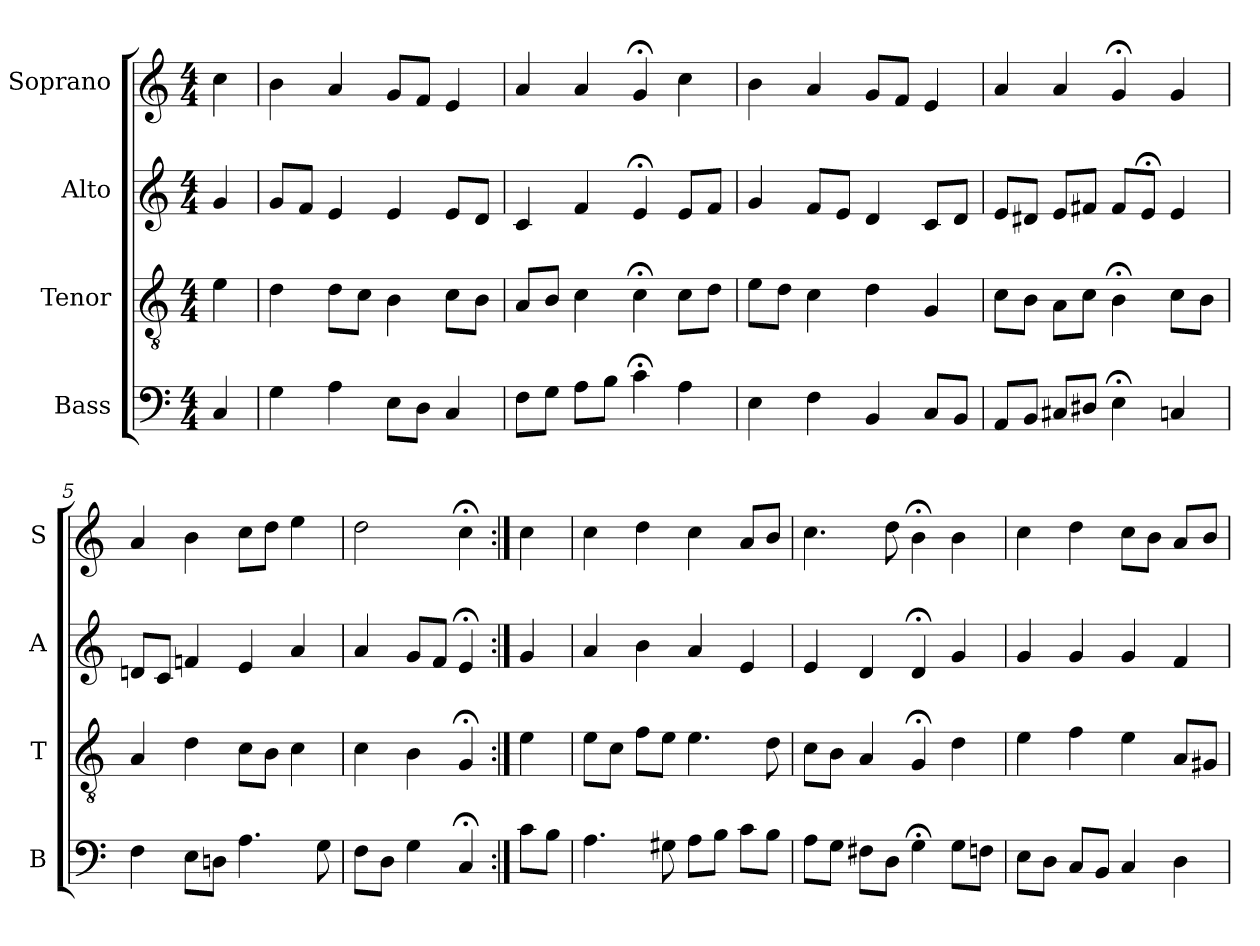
**kern	**kern	**kern	**kern
*part4	*part3	*part2	*part1
*staff4	*staff3	*staff2	*staff1
*I"Bass	*I"Tenor	*I"Alto	*I"Soprano
*I'B	*I'T	*I'A	*I'S
*clefF4	*clefGv2	*clefG2	*clefG2
*k[]	*k[]	*k[]	*k[]
*C:	*C:	*C:	*C:
*M4/4	*M4/4	*M4/4	*M4/4
*MM100	*MM100	*MM100	*MM100
=	=	=	=
4C	4e	4g	4cc
=1	=1	=1	=1
4G	4d	8gL	4b
.	.	8fJ	.
4A	8dL	4e	4a
.	8cJ	.	.
8EL	4B	4e	8gL
8DJ	.	.	8fJ
4C	8cL	8eL	4e
.	8BJ	8dJ	.
=2	=2	=2	=2
8FL	8AL	4c	4a
8GJ	8BJ	.	.
8AL	4c	4f	4a
8BJ	.	.	.
4c;<	4c;<	4e;<	4g;<
4A	8cL	8eL	4cc
.	8dJ	8fJ	.
=3	=3	=3	=3
4E	8eL	4g	4b
.	8dJ	.	.
4F	4c	8fL	4a
.	.	8eJ	.
4BB	4d	4d	8gL
.	.	.	8fJ
8CL	4G	8cL	4e
8BBJ	.	8dJ	.
=4	=4	=4	=4
8AAL	8cL	8eL	4a
8BBJ	8BJ	8d#XJ	.
8C#XL	8AL	8eL	4a
8D#XJ	8cJ	8f#XJ	.
4E;<	4B;<	8f#L	4g;<
.	.	8e;<J	.
4Cn	8cL	4e	4g
.	8BJ	.	.
=5	=5	=5	=5
4F	4A	8dnL	4a
.	.	8cJ	.
8EL	4d	4fn	4b
8DnJ	.	.	.
4.A	8cL	4e	8ccL
.	8BJ	.	8ddJ
.	4c	4a	4ee
8G	.	.	.
=6	=6	=6	=6
8FL	4c	4a	2dd
8DJ	.	.	.
4G	4B	8gL	.
.	.	8fJ	.
4C;<	4G;<	4e;<	4cc;<
=:|!	=:|!	=:|!	=:|!
8cL	4e	4g	4cc
8BJ	.	.	.
=7	=7	=7	=7
4.A	8eL	4a	4cc
.	8cJ	.	.
.	8fL	4b	4dd
8G#X	8eJ	.	.
8AL	4.e	4a	4cc
8BJ	.	.	.
8cL	.	4e	8aL
8BJ	8d	.	8bJ
=8	=8	=8	=8
8AL	8cL	4e	4.cc
8GJ	8BJ	.	.
8F#XL	4A	4d	.
8DJ	.	.	8dd
4G;<	4G;<	4d;<	4b;<
8GL	4d	4g	4b
8FnJ	.	.	.
=9	=9	=9	=9
8EL	4e	4g	4cc
8DJ	.	.	.
8CL	4f	4g	4dd
8BBJ	.	.	.
4C	4e	4g	8ccL
.	.	.	8bJ
4D	8AL	4f	8aL
.	8G#XJ	.	8bJ
=	=	=	=
*-	*-	*-	*-
